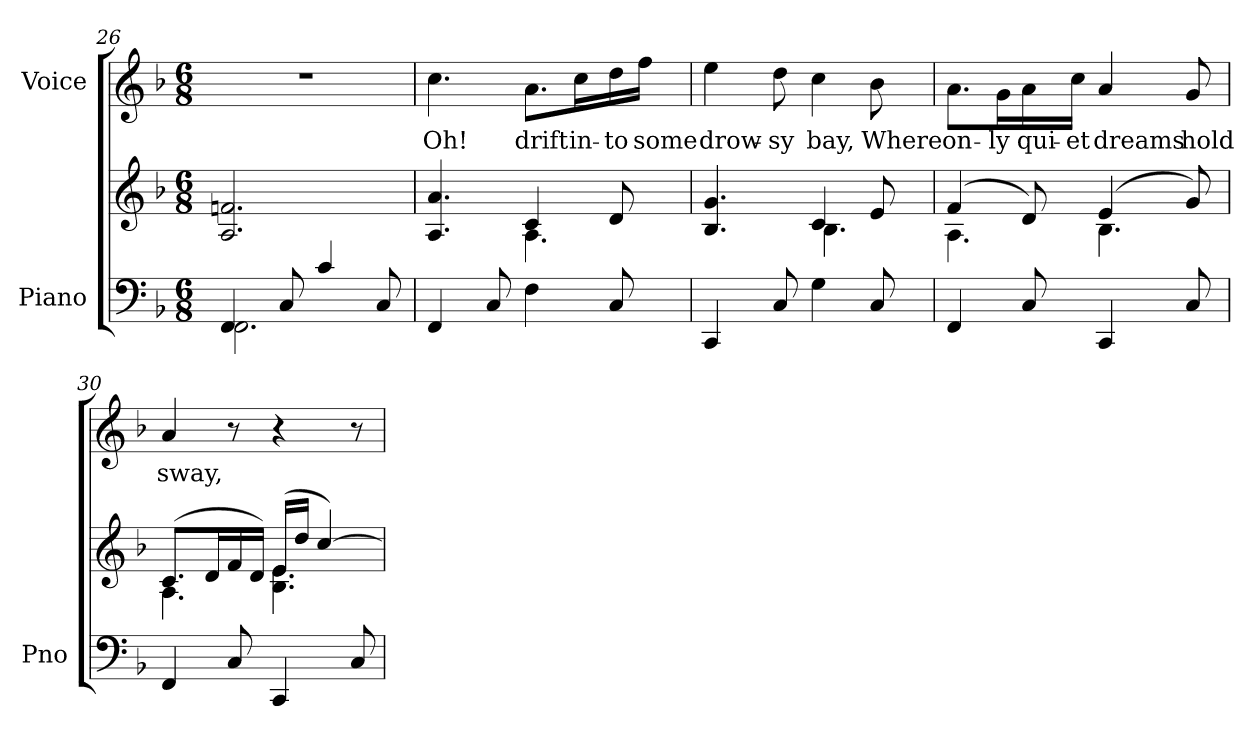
**kern	**kern	**kern	**text
*part2	*part2	*part1	*part1
*staff3	*staff2	*staff1	*staff1
*I"Piano	*	*I"Voice	*
*I'Pno	*	*	*
*clefF4	*clefG2	*clefG2	*
*k[b-]	*k[b-]	*k[b-]	*
*M6/8	*M6/8	*M6/8	*
=26	=26	=26	=26
*^	*	*	*
4FF/	2.FF\	2.A/ 2.fn/	2.r	.
8C/	.	.	.	.
4c/	.	.	.	.
8C/	.	.	.	.
*v	*v	*	*	*
=27	=27	=27	=27
*	*^	*	*
!	!	!	!	!LO:LY:b
4FF/	4.A/ 4.a/	4.ryy	4.cc\	Oh!
8C/	.	.	.	.
!	!	!	!	!LO:LY:b
4F\	4c/	4.A\	8.a\L	drift
!	!	!	!	!LO:LY:b
.	.	.	16cc\L	in-
!	!	!	!	!LO:LY:b
8C/	8d/	.	16dd\	-to
!	!	!	!	!LO:LY:b
.	.	.	16ff\JJ	some
!!LO:LB:g=z
=28	=28	=28	=28	=28
!	!	!	!	!LO:LY:b
4CC/	4.B-/ 4.g/	4.ryy	4ee\	drow-
!	!	!	!	!LO:LY:b
8C/	.	.	8dd\	-sy
!	!	!	!	!LO:LY:b
4G\	4c/	4.B-\	4cc\	bay,
!	!	!	!	!LO:LY:b
8C/	8e/	.	8b-\	Where
=29	=29	=29	=29	=29
!	!	!	!	!LO:LY:b
4FF/	(4f/	4.A\	8.a\L	on-
!	!	!	!	!LO:LY:b
.	.	.	16g\L	-ly
!	!	!	!	!LO:LY:b
8C/	8d/)	.	16a\	qui-
!	!	!	!	!LO:LY:b
.	.	.	16cc\JJ	-et
!	!	!	!	!LO:LY:b
4CC/	(4e/	4.B-\	4a/	dreams
!	!	!	!	!LO:LY:b
8C/	8g/)	.	8g/	hold
!!LO:PB:g=z
=30	=30	=30	=30	=30
!	!	!	!	!LO:LY:b
4FF/	(8.c/L	4.A\	4a/	sway,
.	16d/L	.	.	.
8C/	16f/	.	8r	.
.	16d/JJ)	.	.	.
!	!LO:N:head=solid	!LO:N:n=2:head=solid	!	!
4CC/	(16e/LL	4.B-\ 4.e\	4r	.
.	16dd/JJ	.	.	.
.	[4cc/)	.	.	.
8C/	.	.	8r	.
*	*v	*v	*	*
=	=	=	=
*-	*-	*-	*-
